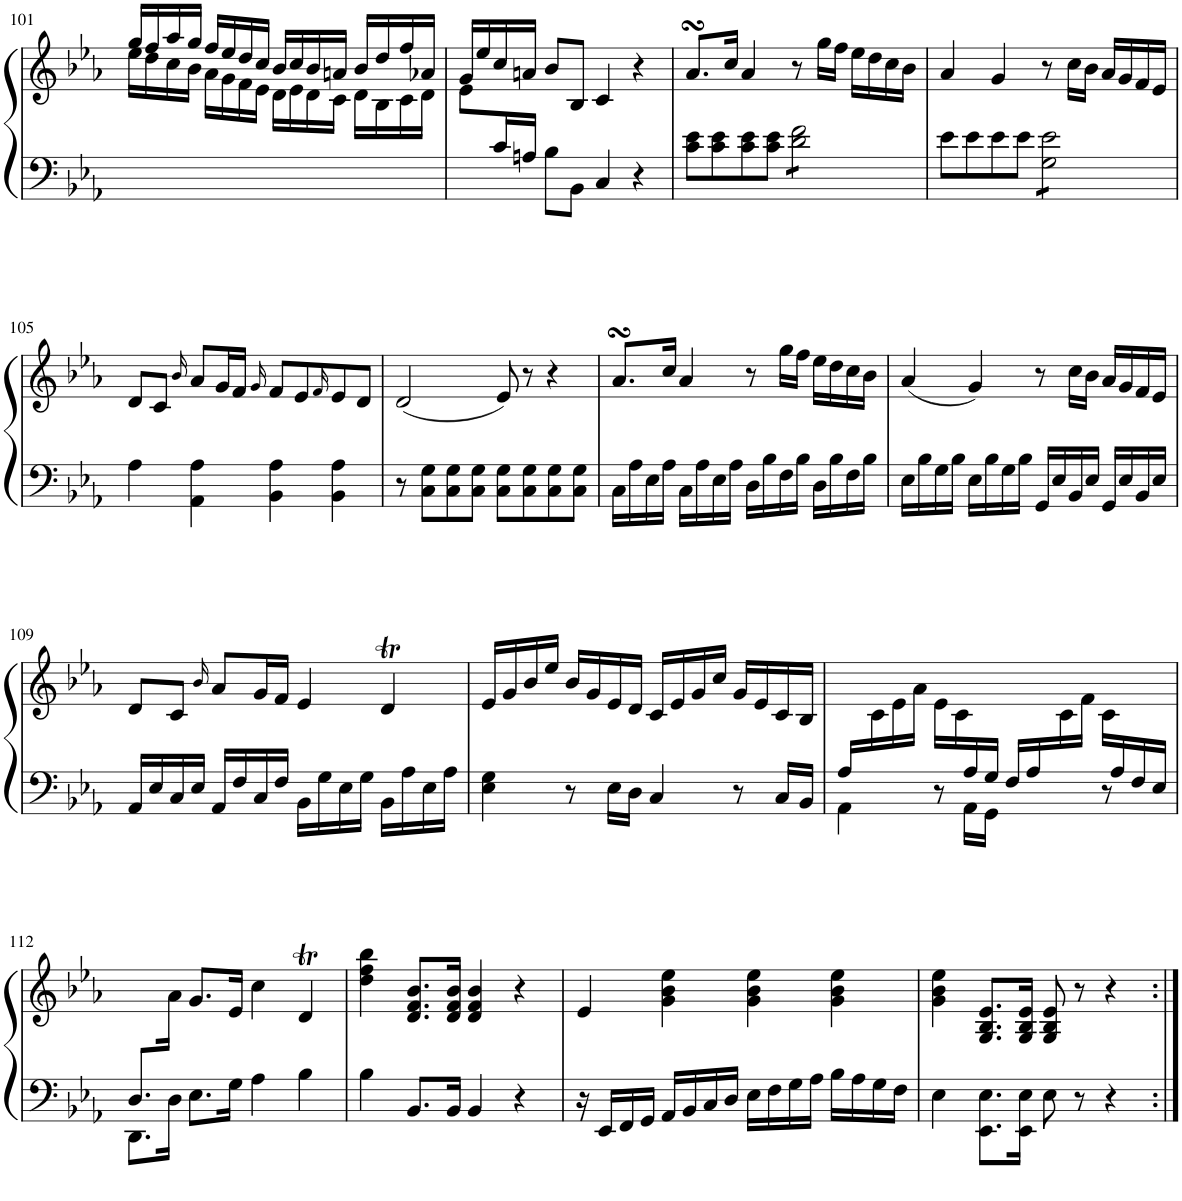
**kern	**kern
*part1	*part1
*staff2	*staff1
*I"Piano	*
*I'Pno.	*
!!LO:PB:g=z
*clefF4	*clefG2
*k[b-e-a-]	*k[b-e-a-]
*M4/4	*M4/4
*met(c)	*met(c)
=101	=101
*	*^
1ryy	16gg/LL	16ee-\LL
.	16ff/	16dd\
.	16aa-/	16cc\
.	16gg/JJ	16b-\JJ
.	16ff/LL	16a-\LL
.	16ee-/	16g\
.	16dd/	16f\
.	16cc/JJ	16e-\JJ
.	16b-/LL	16d\LL
.	16cc/	16e-\
.	16b-/	16d\
.	16an/JJ	16c\JJ
.	16b-/LL	16d\LL
.	16dd/	16B-\
.	16ff/	16c\
.	16a-X/JJ	16d\JJ
=102	=102	=102
8ryy	16g/LL	8e-\L
.	16ee-/	.
16c/L	16cc/	2..ryy
16An/JJ	16an/JJ	.
8B-\L	8b-/L	.
8BB-\J	8B-/J	.
4C/	4c/	.
4r	4r	.
*	*v	*v
=103	=103
8c\ 8e-\L	8.a-sSSs/L
8c\ 8e-\	.
.	16cc/Jk
8c\ 8e-\	4a-/
8c\ 8e-\J	.
2d\@8@ 2f\@8@	8r
.	16gg\LL
.	16ff\JJ
.	16ee-\LL
.	16dd\
.	16cc\
.	16b-\JJ
=104	=104
8e-\L	4a-/
8e-\	.
8e-\	4g/
8e-\J	.
2G\@8@ 2e-\@8@	8r
.	16cc\LL
.	16b-\JJ
.	16a-/LL
.	16g/
.	16f/
.	16e-/JJ
!!LO:LB:g=z
=105	=105
4A-\	8d/L
.	8c/J
.	16qb-/
4AA-\ 4A-\	8a-/L
.	16g/L
.	16f/JJ
.	16qg/
4BB-\ 4A-\	8f/L
.	8e-/
.	16qf/
4BB-\ 4A-\	8e-/
.	8d/J
=106	=106
8r	(2d/
8C\ 8G\L	.
8C\ 8G\	.
8C\ 8G\J	.
8C\ 8G\L	8e-/)
8C\ 8G\	8r
8C\ 8G\	4r
8C\ 8G\J	.
=107	=107
16C\LL	8.a-sSSs/L
16A-\	.
16E-\	.
16A-\JJ	16cc/Jk
16C\LL	4a-/
16A-\	.
16E-\	.
16A-\JJ	.
16D\LL	8r
16B-\	.
16F\	16gg\LL
16B-\JJ	16ff\JJ
16D\LL	16ee-\LL
16B-\	16dd\
16F\	16cc\
16B-\JJ	16b-\JJ
=108	=108
16E-\LL	(4a-/
16B-\	.
16G\	.
16B-\JJ	.
16E-\LL	4g/)
16B-\	.
16G\	.
16B-\JJ	.
16GG/LL	8r
16E-/	.
16BB-/	16cc\LL
16E-/JJ	16b-\JJ
16GG/LL	16a-/LL
16E-/	16g/
16BB-/	16f/
16E-/JJ	16e-/JJ
!!LO:LB:g=z
=109	=109
16AA-/LL	8d/L
16E-/	.
16C/	8c/J
16E-/JJ	.
.	16qb-/
16AA-/LL	8a-/L
16F/	.
16C/	16g/L
16F/JJ	16f/JJ
16BB-\LL	4e-/
16G\	.
16E-\	.
16G\JJ	.
16BB-\LL	4dt/
16A-\	.
16E-\	.
16A-\JJ	.
=110	=110
4E-\ 4G\	16e-/LL
.	16g/
.	16b-/
.	16ee-/JJ
8r	16b-/LL
.	16g/
16E-\LL	16e-/
16D\JJ	16d/JJ
4C/	16c/LL
.	16e-/
.	16g/
.	16cc/JJ
8r	16g/LL
.	16e-/
16C/LL	16c/
16BB-/JJ	16B-/JJ
=111	=111
*^	*
16A-/LL	4AA-\	16ryy
16ryy	.	16c\
.	.	16e-\
.	.	16a-\JJ
.	8r	16e-\LL
.	.	16c\
16A-/	16AA-\LL	4ryy
16G/JJ	16GG\JJ	.
16F/LL	4ryy	.
16A-/	.	.
8.ryy	.	16c\
.	.	16f\JJ
.	8r	16c\LL
16A-/	.	8.ryy
16F/	8ryy	.
16E-/JJ	.	.
!!LO:LB:g=z
=112	=112	=112
8.D/L	8.DD\L	8.ryy
2ryy	16D\Jk	16a-\Jk
.	8.E-\L	8.g/L
.	16G\Jk	16e-/Jk
.	4A-\	4cc\
4ryy	.	.
.	4B-\	4dt/
16ryy	.	.
*v	*v	*
=113	=113
4B-\	4dd\ 4ff\ 4bb-\
8.BB-/L	8.d/ 8.f/ 8.b-/L
16BB-/Jk	16d/ 16f/ 16b-/Jk
4BB-/	4d/ 4f/ 4b-/
4r	4r
=114	=114
16r	4e-/
16EE-/LL	.
16FF/	.
16GG/JJ	.
16AA-/LL	4g\ 4b-\ 4ee-\
16BB-/	.
16C/	.
16D/JJ	.
16E-\LL	4g\ 4b-\ 4ee-\
16F\	.
16G\	.
16A-\JJ	.
16B-\LL	4g\ 4b-\ 4ee-\
16A-\	.
16G\	.
16F\JJ	.
=115	=115
4E-\	4g\ 4b-\ 4ee-\
8.EE-\ 8.E-\L	8.G/ 8.B-/ 8.e-/L
16EE-\ 16E-\Jk	16G/ 16B-/ 16e-/Jk
8E-\	8G/ 8B-/ 8e-/
8r	8r
4r	4r
=:|!	=:|!
*-	*-
